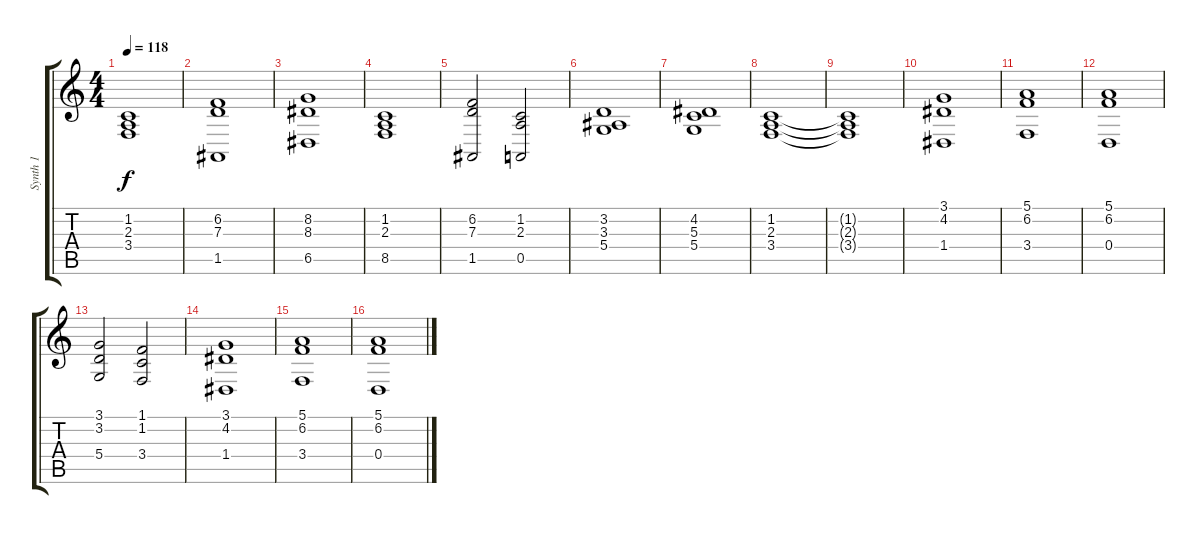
\track ("Synth 1" "Synth 1") {instrument stringensemble1}
\staff {score tabs}
\tuning (E4 B3 G3 D3 A2 E2) {hide}
\ts (4 4)
\tempo 118
\clef g2
\ks c
(1.2{t} 2.3{t} 3.4{t}).1{dy f} |
(6.2 7.3 1.5).1 |
(8.2 8.3 6.5).1 |
(1.2 2.3 8.5).1 |
(6.2 7.3 1.5).2 (1.2 2.3 0.5).2 |
(3.2 3.3 5.4).1 |
(4.2 5.3 5.4).1 |
(1.2 2.3 3.4).1 |
(1.2{t} 2.3{t} 3.4{t}).1 |
(3.1 4.2 1.4).1 |
(5.1 6.2 3.4).1 |
(5.1 6.2 0.4).1 |
(3.1 3.2 5.4).2 (1.1 1.2 3.4).2 |
(3.1 4.2 1.4).1 |
(5.1 6.2 3.4).1 |
(5.1 6.2 0.4).1
